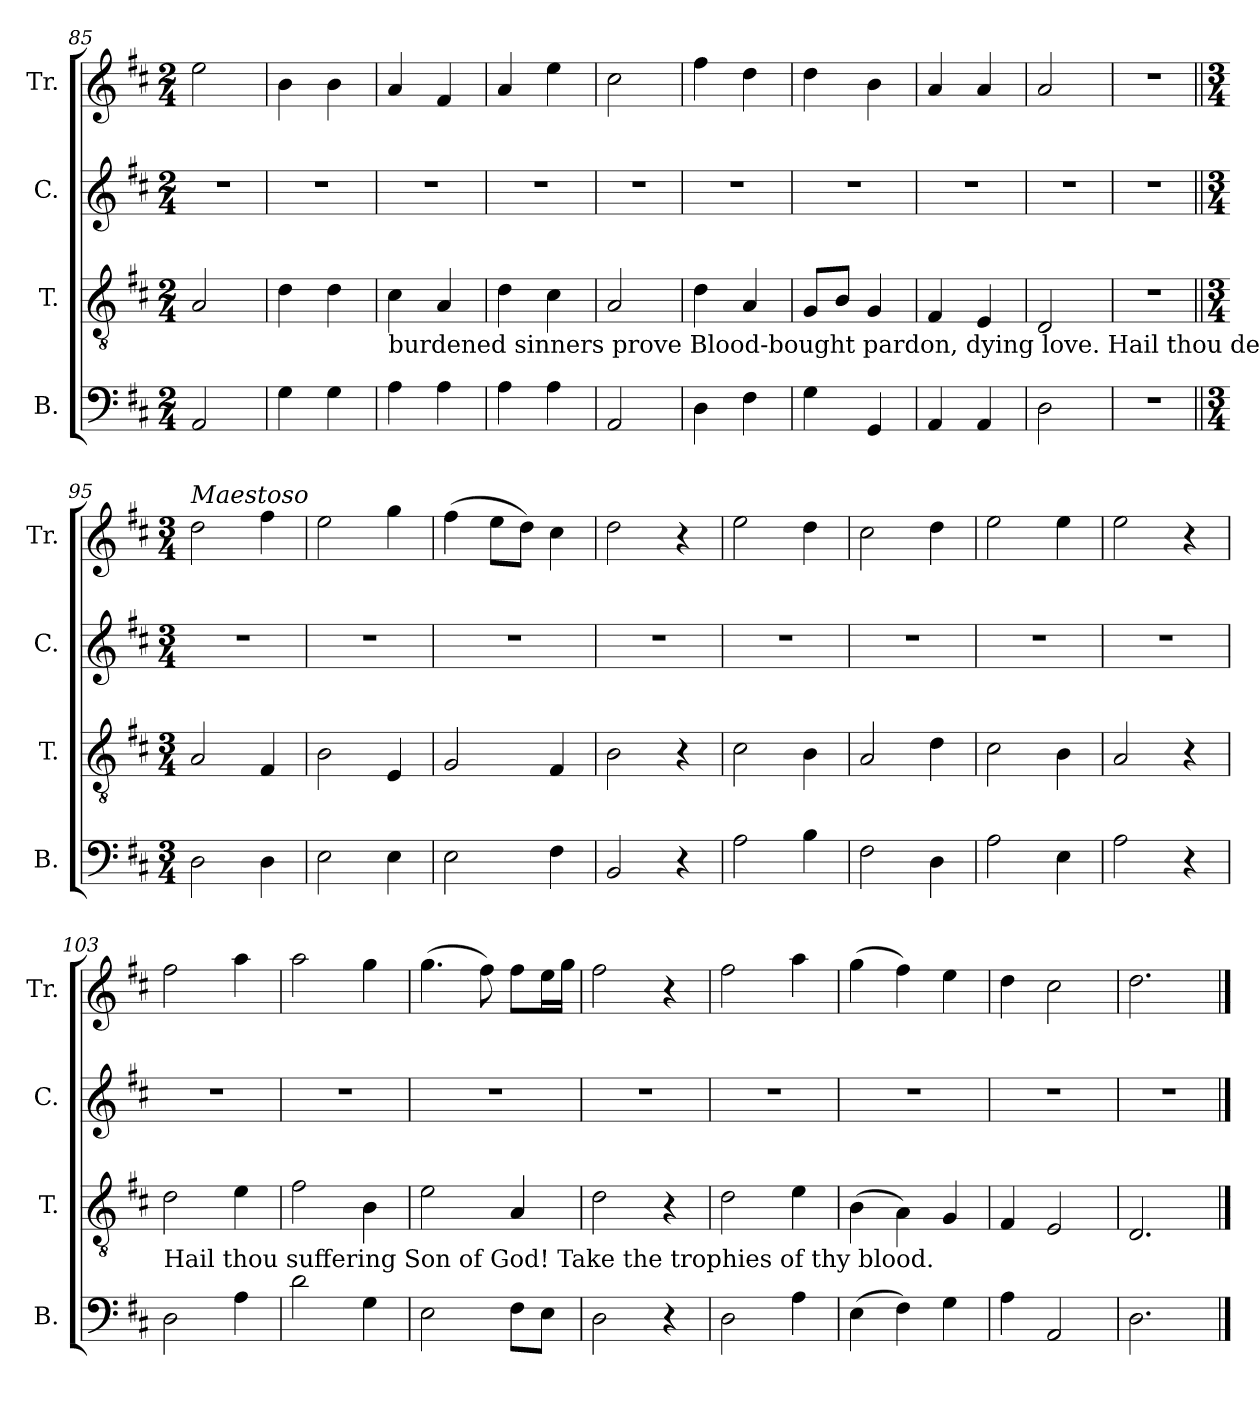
**kern	**kern	**kern	**kern
*part4	*part3	*part2	*part1
*staff4	*staff3	*staff2	*staff1
*I"B.	*I"T.	*I"C.	*I"Tr.
*I'B.	*I'T.	*I'C.	*I'Tr.
*clefF4	*clefGv2	*clefG2	*clefG2
*k[f#c#]	*k[f#c#]	*k[f#c#]	*k[f#c#]
*M2/4	*M2/4	*M2/4	*M2/4
=85	=85	=85	=85
2AA/	2A/	2r	2ee\
=86	=86	=86	=86
4G\	4d\	2r	4b\
4G\	4d\	.	4b\
!!LO:LB:g=z
=87	=87	=87	=87
!	!LO:TX:b:t=burdened sinners prove Blood-bought pardon, dying love.           Hail thou dear, thou   worthy     Lord;      Holy  Lamb, incarnate  Word!	!	!
4A\	4c#\	2r	4a/
4A\	4A/	.	4f#/
=88	=88	=88	=88
4A\	4d\	2r	4a/
4A\	4c#\	.	4ee\
=89	=89	=89	=89
2AA/	2A/	2r	2cc#\
=90	=90	=90	=90
4D\	4d\	2r	4ff#\
4F#\	4A/	.	4dd\
=91	=91	=91	=91
4G\	8G/L	2r	4dd\
.	8B/J	.	.
4GG/	4G/	.	4b\
=92	=92	=92	=92
4AA/	4F#/	2r	4a/
4AA/	4E/	.	4a/
=93	=93	=93	=93
2D\	2D/	2r	2a/
=94	=94	=94	=94
2r	2r	2r	2r
=95||	=95||	=95||	=95||
*M3/4	*M3/4	*M3/4	*M3/4
*	*	*	*MM80
!	!	!	!LO:TX:a:i:t=Maestoso
2D\	2A/	2.r	2dd\
4D\	4F#/	.	4ff#\
=96	=96	=96	=96
2E\	2B\	2.r	2ee\
4E\	4E/	.	4gg\
=97	=97	=97	=97
2E\	2G/	2.r	(>4ff#\
.	.	.	8ee\L
.	.	.	8dd\J)
4F#\	4F#/	.	4cc#\
=98	=98	=98	=98
2BB/	2B\	2.r	2dd\
4r	4r	.	4r
=99	=99	=99	=99
2A\	2c#\	2.r	2ee\
4B\	4B\	.	4dd\
=100	=100	=100	=100
2F#\	2A/	2.r	2cc#\
4D\	4d\	.	4dd\
=101	=101	=101	=101
2A\	2c#\	2.r	2ee\
4E\	4B\	.	4ee\
=102	=102	=102	=102
2A\	2A/	2.r	2ee\
4r	4r	.	4r
!!LO:LB:g=z
=103	=103	=103	=103
!	!LO:TX:b:t=Hail   thou    suffering    Son          of           God!        Take  the     trophies     of   thy     blood.	!	!
2D\	2d\	2.r	2ff#\
4A\	4e\	.	4aa\
=104	=104	=104	=104
2d\	2f#\	2.r	2aa\
4G\	4B\	.	4gg\
=105	=105	=105	=105
2E\	2e\	2.r	(>4.gg\
.	.	.	8ff#\)
8F#\L	4A/	.	8ff#\L
8E\J	.	.	16ee\L
.	.	.	16gg\JJ
=106	=106	=106	=106
2D\	2d\	2.r	2ff#\
4r	4r	.	4r
=107	=107	=107	=107
2D\	2d\	2.r	2ff#\
4A\	4e\	.	4aa\
=108	=108	=108	=108
(>4E\	(>4B\	2.r	(>4gg\
4F#\)	4A\)	.	4ff#\)
4G\	4G/	.	4ee\
=109	=109	=109	=109
4A\	4F#/	2.r	4dd\
2AA/	2E/	.	2cc#\
=110	=110	=110	=110
2.D\	2.D/	2.r	2.dd\
==	==	==	==
*-	*-	*-	*-
